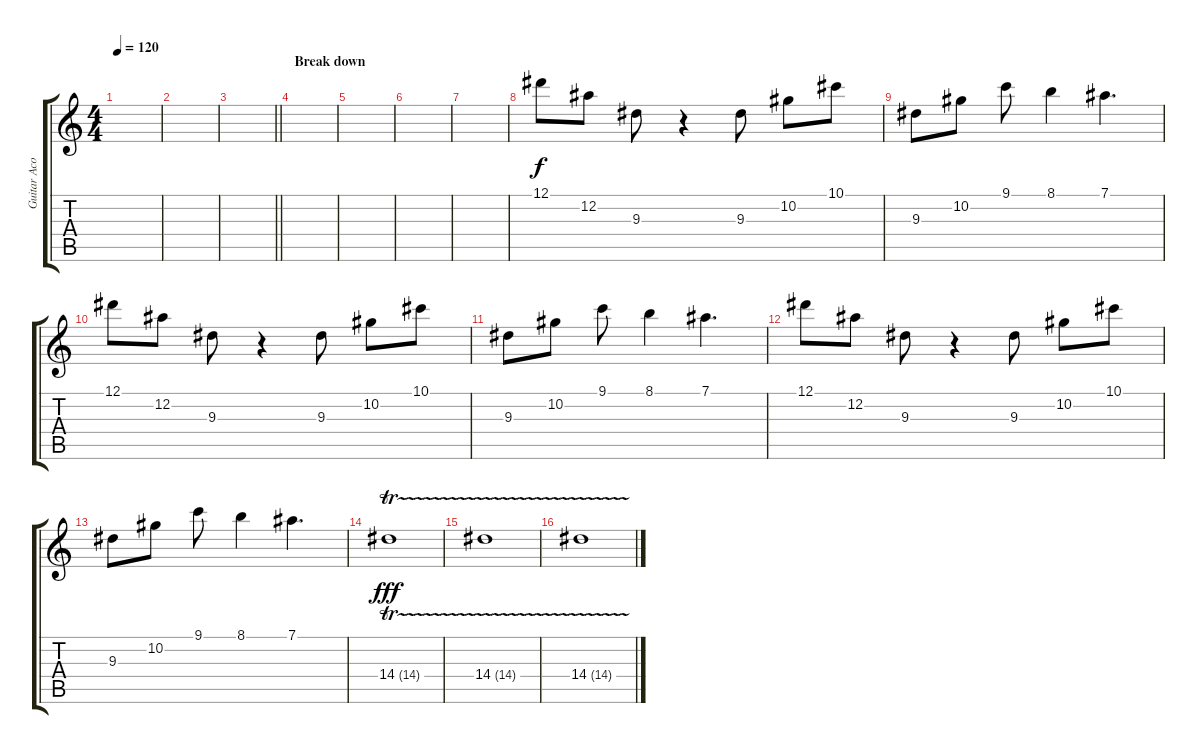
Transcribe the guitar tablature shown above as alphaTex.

\track ("Guitar Acoustic" "Guitar Aco") {instrument electricguitarclean}
\staff {score tabs}
\tuning (Eb4 Bb3 Gb3 Db3 Ab2 Eb2) {hide}
\ts (4 4)
\tempo 120
\clef g2
\ks c
|
|
\barLineRight lightlight
|
\section ("" "Break down")
|
|
|
|
12.1.8 12.2.8 9.3.8 r.4 9.3.8 10.2.8 10.1.8 |
9.3.8 10.2.8 9.1.8 8.1.4 7.1.4{d} |
12.1.8 12.2.8 9.3.8 r.4 9.3.8 10.2.8 10.1.8 |
9.3.8 10.2.8 9.1.8 8.1.4 7.1.4{d} |
12.1.8 12.2.8 9.3.8 r.4 9.3.8 10.2.8 10.1.8 |
9.3.8 10.2.8 9.1.8 8.1.4 7.1.4{d} |
14.4{tr (14 16)}.1{dy fff} |
14.4{tr (14 16)}.1 |
14.4{tr (14 16)}.1
